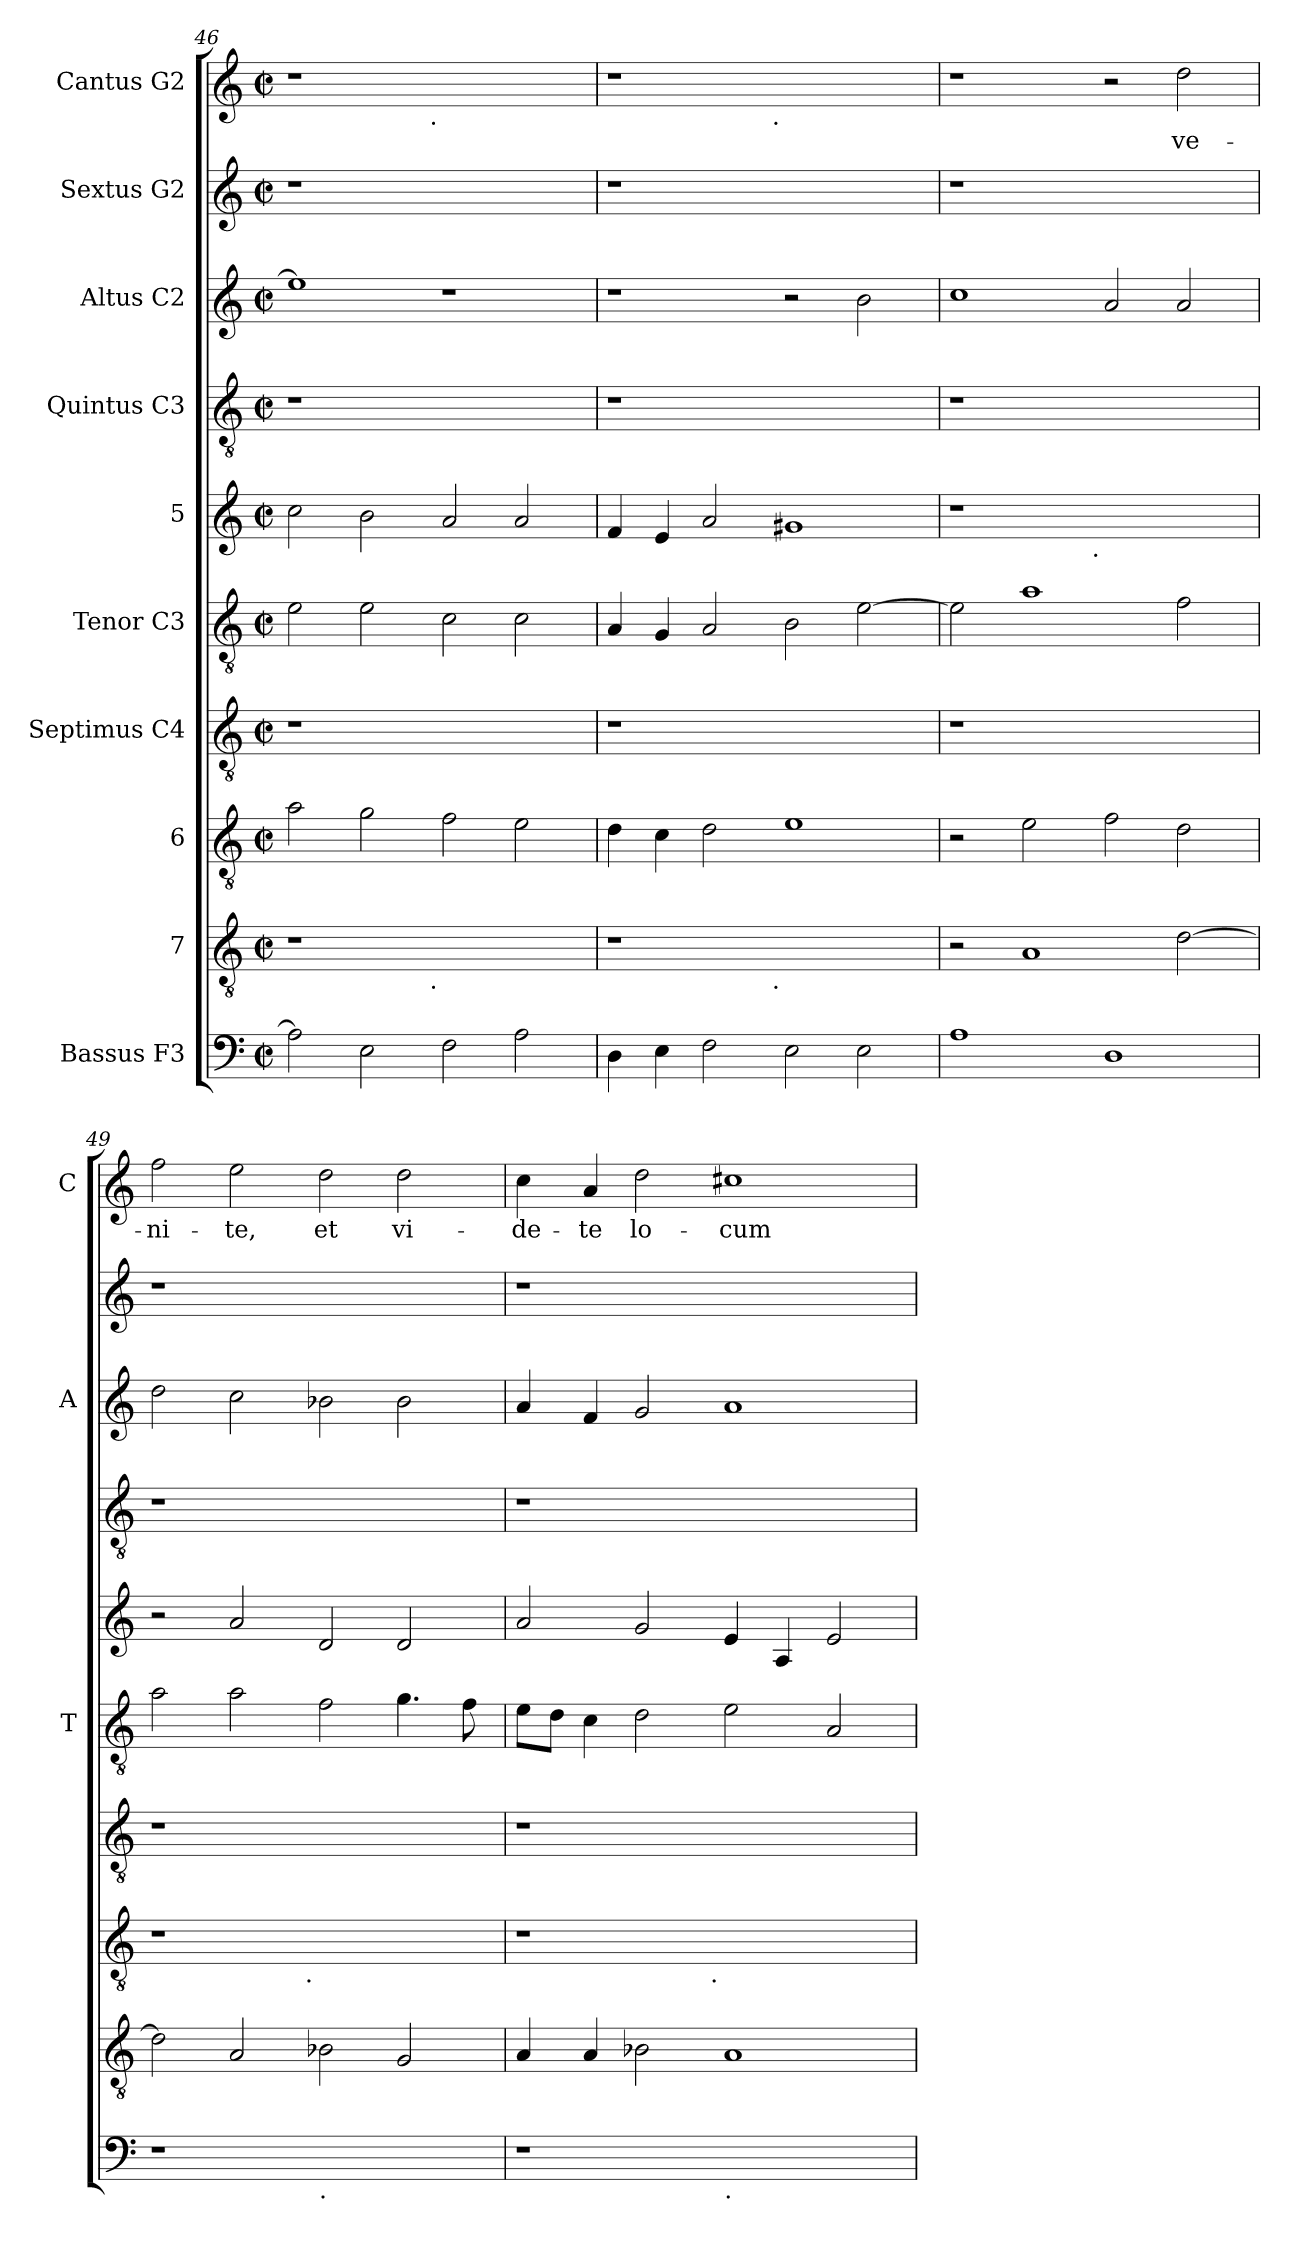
**kern	**kern	**kern	**kern	**kern	**kern	**kern	**kern	**kern	**kern	**text
*part10	*part9	*part8	*part7	*part6	*part5	*part4	*part3	*part2	*part1	*part1
*staff10	*staff9	*staff8	*staff7	*staff6	*staff5	*staff4	*staff3	*staff2	*staff1	*staff1
*I"Bassus F3	*I"7	*I"6	*I"Septimus C4	*I"Tenor C3	*I"5	*I"Quintus C3	*I"Altus C2	*I"Sextus G2	*I"Cantus G2	*
*	*	*	*	*I'T	*	*	*I'A	*	*I'C	*
*clefF4	*clefGv2	*clefGv2	*clefGv2	*clefGv2	*clefG2	*clefGv2	*clefG2	*clefG2	*clefG2	*
*ITrd7c12	*	*	*	*	*	*	*	*	*	*
*k[]	*k[]	*k[]	*k[]	*k[]	*k[]	*k[]	*k[]	*k[]	*k[]	*
*C:	*C:	*C:	*C:	*C:	*C:	*C:	*C:	*C:	*C:	*
*M2/2	*M2/2	*M2/2	*M2/2	*M2/2	*M2/2	*M2/2	*M2/2	*M2/2	*M2/2	*
*met(c|)	*met(c|)	*met(c|)	*met(c|)	*met(c|)	*met(c|)	*met(c|)	*met(c|)	*met(c|)	*met(c|)	*
=46	=46	=46	=46	=46	=46	=46	=46	=46	=46	=46
*	*^	*	*	*	*	*	*	*	*^	*
2AA\]	1r	2ryy	2a\	1r	2e\	2cc\	1r	1ee]	1r	1r	2ryy	.
2EE\	.	4...ryy	2g\	.	2e\	2b\	.	.	.	.	4...ryy	.
!	!	!	!	!	!	!	!	!	!	!	!LO:TX:b:t=.	!
!	!	!LO:TX:b:t=.	!	!	!	!	!	!	!	!	!	!
.	.	1ryy	.	.	.	.	.	.	.	.	1ryy	.
2FF\	1ryy	.	2f\	1ryy	2c\	2a/	1ryy	1r	1ryy	1ryy	.	.
2AA\	.	.	2e\	.	2c\	2a/	.	.	.	.	.	.
.	.	32ryy	.	.	.	.	.	.	.	.	32ryy	.
=47	=47	=47	=47	=47	=47	=47	=47	=47	=47	=47	=47	=47
4DD\	1r	2ryy	4d\	1r	4A/	4f/	1r	1r	1r	1r	2ryy	.
4EE\	.	.	4c\	.	4G/	4e/	.	.	.	.	.	.
2FF\	.	4...ryy	2d\	.	2A/	2a/	.	.	.	.	4...ryy	.
!	!	!	!	!	!	!	!	!	!	!	!LO:TX:b:t=.	!
!	!	!LO:TX:b:t=.	!	!	!	!	!	!	!	!	!	!
.	.	1ryy	.	.	.	.	.	.	.	.	1ryy	.
2EE\	1ryy	.	1e	1ryy	2B\	1g#X	1ryy	2r	1ryy	1ryy	.	.
2EE\	.	.	.	.	[>2e\	.	.	2b\	.	.	.	.
.	.	32ryy	.	.	.	.	.	.	.	.	32ryy	.
*	*v	*v	*	*	*	*	*	*	*	*v	*v	*
=48	=48	=48	=48	=48	=48	=48	=48	=48	=48	=48
*	*	*	*	*	*^	*	*	*	*	*
1AA	2r	2r	1r	2e\]	1r	2ryy	1r	1cc	1r	1r	.
.	1A	2e\	.	1a	.	4...ryy	.	.	.	.	.
!	!	!	!	!	!	!LO:TX:b:t=.	!	!	!	!	!
.	.	.	.	.	.	1ryy	.	.	.	.	.
1DD	.	2f\	1ryy	.	1ryy	.	1ryy	2a/	1ryy	2r	.
!	!	!	!	!	!	!	!	!	!	!	!LO:LY:b
.	[>2d\	2d\	.	2f\	.	.	.	2a/	.	2dd\	ve-
.	.	.	.	.	.	32ryy	.	.	.	.	.
=49	=49	=49	=49	=49	=49	=49	=49	=49	=49	=49	=49
!	!	!	!	!	!	!	!	!	!	!	!LO:LY:b
*	*	*^	*	*	*v	*v	*	*	*	*	*
1r	2d\]	1r	2ryy	1r	2a\	2r	1r	2dd\	1r	2ff\	-ni-
!	!	!	!	!	!	!	!	!	!	!	!LO:LY:b
.	2A/	.	4...ryy	.	2a\	2a/	.	2cc\	.	2ee\	-te,
!	!	!	!LO:TX:b:t=.	!	!	!	!	!	!	!	!
.	.	.	1ryy	.	.	.	.	.	.	.	.
!LO:TX:b:t=.	!	!	!	!	!	!	!	!	!	!	!
!	!	!	!	!	!	!	!	!	!	!	!LO:LY:b
1ryy	2B-X\	1ryy	.	1ryy	2f\	2d/	1ryy	2b-X\	1ryy	2dd\	et
!	!	!	!	!	!	!	!	!	!	!	!LO:LY:b
.	2G/	.	.	.	4.g\	2d/	.	2b-\	.	2dd\	vi-
.	.	.	.	.	8f\	.	.	.	.	.	.
.	.	.	32ryy	.	.	.	.	.	.	.	.
!!LO:PB:g=z
=50	=50	=50	=50	=50	=50	=50	=50	=50	=50	=50	=50
!	!	!	!	!	!	!	!	!	!	!	!LO:LY:b
1r	4A/	1r	2ryy	1r	8e\L	2a/	1r	4a/	1r	4cc\	-de-
.	.	.	.	.	8d\J	.	.	.	.	.	.
!	!	!	!	!	!	!	!	!	!	!	!LO:LY:b
.	4A/	.	.	.	4c\	.	.	4f/	.	4a/	-te
!	!	!	!	!	!	!	!	!	!	!	!LO:LY:b
.	2B-X\	.	4...ryy	.	2d\	2g/	.	2g/	.	2dd\	lo-
!	!	!	!LO:TX:b:t=.	!	!	!	!	!	!	!	!
.	.	.	1ryy	.	.	.	.	.	.	.	.
!LO:TX:b:t=.	!	!	!	!	!	!	!	!	!	!	!
!	!	!	!	!	!	!	!	!	!	!	!LO:LY:b
1ryy	1A	1ryy	.	1ryy	2e\	4e/	1ryy	1a	1ryy	1cc#X	-cum
.	.	.	.	.	.	4A/	.	.	.	.	.
.	.	.	.	.	2A/	2e/	.	.	.	.	.
.	.	.	32ryy	.	.	.	.	.	.	.	.
*	*	*v	*v	*	*	*	*	*	*	*	*
=	=	=	=	=	=	=	=	=	=	=
*-	*-	*-	*-	*-	*-	*-	*-	*-	*-	*-
